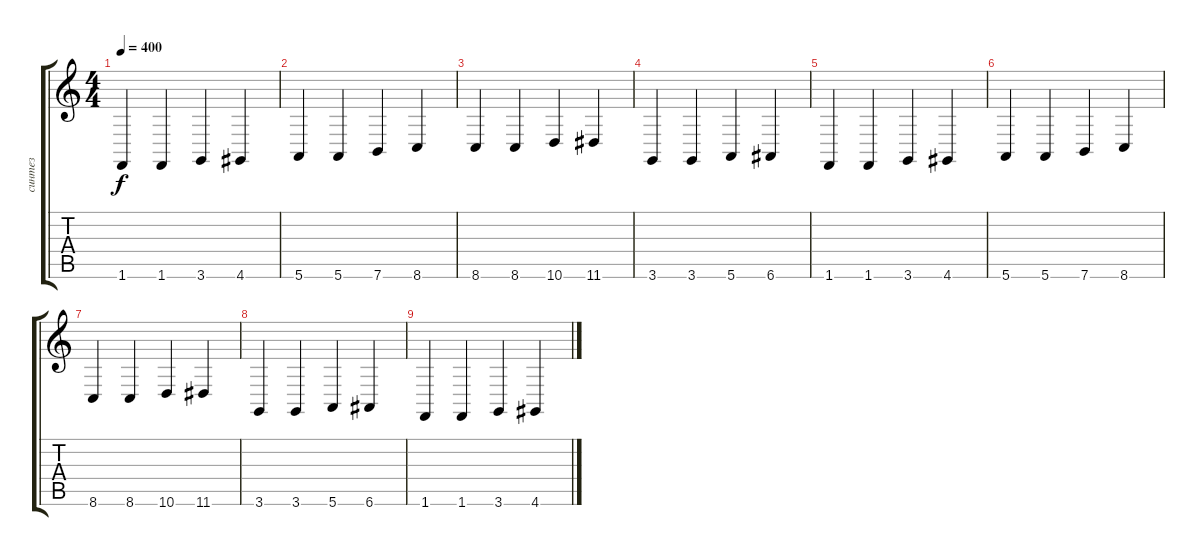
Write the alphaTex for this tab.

\track ("синтез" "синтез") {instrument lead5charang}
\staff {score tabs}
\tuning (E4 B3 G3 D3 A2 E2) {hide}
\ts (4 4)
\tempo 400
\clef g2
\ks c
1.6.4{dy f} 1.6.4 3.6.4 4.6.4 |
5.6.4 5.6.4 7.6.4 8.6.4 |
8.6.4 8.6.4 10.6.4 11.6.4 |
3.6.4 3.6.4 5.6.4 6.6.4 |
1.6.4 1.6.4 3.6.4 4.6.4 |
5.6.4 5.6.4 7.6.4 8.6.4 |
8.6.4 8.6.4 10.6.4 11.6.4 |
3.6.4 3.6.4 5.6.4 6.6.4 |
1.6.4 1.6.4 3.6.4 4.6.4
